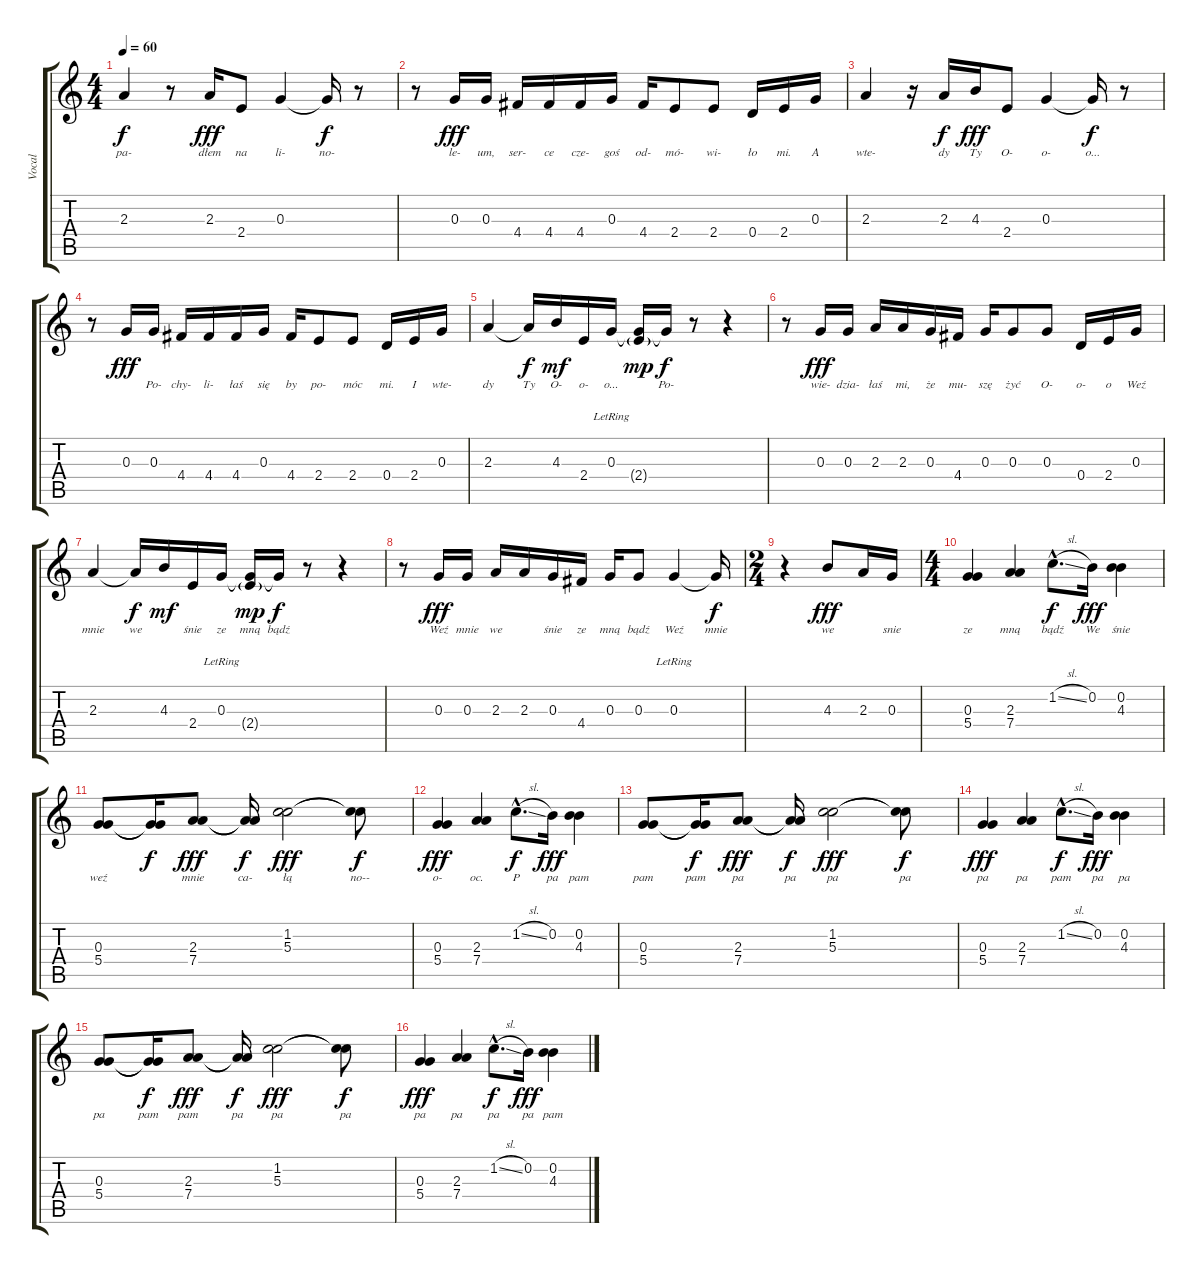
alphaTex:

\track ("Vocal" "Vocal") {instrument electricguitarjazz}
\staff {score tabs}
\tuning (E4 B3 G3 D3 A2 E2) {hide}
\ts (4 4)
\tempo 60
\clef g2
\ks c
2.3{t}.4{lyrics (0 "pa-") lyrics (1 "") lyrics (2 "") lyrics (3 "") lyrics (4 "") dy f} r.8 2.3.16{lyrics (0 "dłem") lyrics (1 "") lyrics (2 "") lyrics (3 "") lyrics (4 "") dy fff} 2.4.8{lyrics (0 "na") lyrics (1 "") lyrics (2 "") lyrics (3 "") lyrics (4 "")} 0.3.4{lyrics (0 "li-") lyrics (1 "") lyrics (2 "") lyrics (3 "") lyrics (4 "")} 0.3{t}.16{lyrics (0 "no-") lyrics (1 "") lyrics (2 "") lyrics (3 "") lyrics (4 "") dy f} r.8 |
r.8 0.3.16{lyrics (0 "le-") lyrics (1 "") lyrics (2 "") lyrics (3 "") lyrics (4 "") dy fff} 0.3.16{lyrics (0 "um,") lyrics (1 "") lyrics (2 "") lyrics (3 "") lyrics (4 "")} 4.4.16{lyrics (0 "ser-") lyrics (1 "") lyrics (2 "") lyrics (3 "") lyrics (4 "")} 4.4.16{lyrics (0 "ce") lyrics (1 "") lyrics (2 "") lyrics (3 "") lyrics (4 "")} 4.4.16{lyrics (0 "cze-") lyrics (1 "") lyrics (2 "") lyrics (3 "") lyrics (4 "")} 0.3.16{lyrics (0 "goś") lyrics (1 "") lyrics (2 "") lyrics (3 "") lyrics (4 "")} 4.4.16{lyrics (0 "od-") lyrics (1 "") lyrics (2 "") lyrics (3 "") lyrics (4 "")} 2.4.8{lyrics (0 "mó-") lyrics (1 "") lyrics (2 "") lyrics (3 "") lyrics (4 "")} 2.4.8{lyrics (0 "wi-") lyrics (1 "") lyrics (2 "") lyrics (3 "") lyrics (4 "")} 0.4.16{lyrics (0 "ło") lyrics (1 "") lyrics (2 "") lyrics (3 "") lyrics (4 "")} 2.4.16{lyrics (0 "mi.") lyrics (1 "") lyrics (2 "") lyrics (3 "") lyrics (4 "")} 0.3.16{lyrics (0 "A") lyrics (1 "") lyrics (2 "") lyrics (3 "") lyrics (4 "")} |
2.3.4{lyrics (0 "wte-") lyrics (1 "") lyrics (2 "") lyrics (3 "") lyrics (4 "")} r.16 2.3.16{lyrics (0 "dy") lyrics (1 "") lyrics (2 "") lyrics (3 "") lyrics (4 "") dy f} 4.3.16{lyrics (0 "Ty") lyrics (1 "") lyrics (2 "") lyrics (3 "") lyrics (4 "") dy fff} 2.4.8{lyrics (0 "O-") lyrics (1 "") lyrics (2 "") lyrics (3 "") lyrics (4 "")} 0.3.4{lyrics (0 "o-") lyrics (1 "") lyrics (2 "") lyrics (3 "") lyrics (4 "")} 0.3{t}.16{lyrics (0 "o...") lyrics (1 "") lyrics (2 "") lyrics (3 "") lyrics (4 "") dy f} r.8 |
r.8 0.3.16{lyrics (0 "") lyrics (1 "") lyrics (2 "") lyrics (3 "") lyrics (4 "") dy fff} 0.3.16{lyrics (0 "Po-") lyrics (1 "") lyrics (2 "") lyrics (3 "") lyrics (4 "")} 4.4.16{lyrics (0 "chy-") lyrics (1 "") lyrics (2 "") lyrics (3 "") lyrics (4 "")} 4.4.16{lyrics (0 "li-") lyrics (1 "") lyrics (2 "") lyrics (3 "") lyrics (4 "")} 4.4.16{lyrics (0 "łaś") lyrics (1 "") lyrics (2 "") lyrics (3 "") lyrics (4 "")} 0.3.16{lyrics (0 "się") lyrics (1 "") lyrics (2 "") lyrics (3 "") lyrics (4 "")} 4.4.16{lyrics (0 "by") lyrics (1 "") lyrics (2 "") lyrics (3 "") lyrics (4 "")} 2.4.8{lyrics (0 "po-") lyrics (1 "") lyrics (2 "") lyrics (3 "") lyrics (4 "")} 2.4.8{lyrics (0 "móc") lyrics (1 "") lyrics (2 "") lyrics (3 "") lyrics (4 "")} 0.4.16{lyrics (0 "mi.") lyrics (1 "") lyrics (2 "") lyrics (3 "") lyrics (4 "")} 2.4.16{lyrics (0 "I") lyrics (1 "") lyrics (2 "") lyrics (3 "") lyrics (4 "")} 0.3.16{lyrics (0 "wte-") lyrics (1 "") lyrics (2 "") lyrics (3 "") lyrics (4 "")} |
2.3.4{lyrics (0 "dy") lyrics (1 "") lyrics (2 "") lyrics (3 "") lyrics (4 "")} 2.3{t}.16{lyrics (0 "Ty") lyrics (1 "") lyrics (2 "") lyrics (3 "") lyrics (4 "") dy f} 4.3.16{lyrics (0 "O-") lyrics (1 "") lyrics (2 "") lyrics (3 "") lyrics (4 "") dy mf} 2.4.16{lyrics (0 "o-") lyrics (1 "") lyrics (2 "") lyrics (3 "") lyrics (4 "")} 0.3{lr}.16{lyrics (0 "o...") lyrics (1 "") lyrics (2 "") lyrics (3 "") lyrics (4 "")} (0.3{t} 2.4{g}).16{lyrics (0 "") lyrics (1 "") lyrics (2 "") lyrics (3 "") lyrics (4 "") dy mp} 0.3{t}.16{lyrics (0 "Po-") lyrics (1 "") lyrics (2 "") lyrics (3 "") lyrics (4 "") dy f} r.8 r.4 |
r.8 0.3.16{lyrics (0 "wie-") lyrics (1 "") lyrics (2 "") lyrics (3 "") lyrics (4 "") dy fff} 0.3.16{lyrics (0 "dzia-") lyrics (1 "") lyrics (2 "") lyrics (3 "") lyrics (4 "")} 2.3.16{lyrics (0 "łaś") lyrics (1 "") lyrics (2 "") lyrics (3 "") lyrics (4 "")} 2.3.16{lyrics (0 "mi,") lyrics (1 "") lyrics (2 "") lyrics (3 "") lyrics (4 "")} 0.3.16{lyrics (0 "że") lyrics (1 "") lyrics (2 "") lyrics (3 "") lyrics (4 "")} 4.4.16{lyrics (0 "mu-") lyrics (1 "") lyrics (2 "") lyrics (3 "") lyrics (4 "")} 0.3.16{lyrics (0 "szę") lyrics (1 "") lyrics (2 "") lyrics (3 "") lyrics (4 "")} 0.3.8{lyrics (0 "żyć") lyrics (1 "") lyrics (2 "") lyrics (3 "") lyrics (4 "")} 0.3.8{lyrics (0 "O-") lyrics (1 "") lyrics (2 "") lyrics (3 "") lyrics (4 "")} 0.4.16{lyrics (0 "o-") lyrics (1 "") lyrics (2 "") lyrics (3 "") lyrics (4 "")} 2.4.16{lyrics (0 "o") lyrics (1 "") lyrics (2 "") lyrics (3 "") lyrics (4 "")} 0.3.16{lyrics (0 "Weź") lyrics (1 "") lyrics (2 "") lyrics (3 "") lyrics (4 "")} |
2.3.4{lyrics (0 "mnie") lyrics (1 "") lyrics (2 "") lyrics (3 "") lyrics (4 "")} 2.3{t}.16{lyrics (0 "we") lyrics (1 "") lyrics (2 "") lyrics (3 "") lyrics (4 "") dy f} 4.3.16{lyrics (0 "") lyrics (1 "") lyrics (2 "") lyrics (3 "") lyrics (4 "") dy mf} 2.4.16{lyrics (0 "śnie") lyrics (1 "") lyrics (2 "") lyrics (3 "") lyrics (4 "")} 0.3{lr}.16{lyrics (0 "ze") lyrics (1 "") lyrics (2 "") lyrics (3 "") lyrics (4 "")} (0.3{t} 2.4{g}).16{lyrics (0 "mną") lyrics (1 "") lyrics (2 "") lyrics (3 "") lyrics (4 "") dy mp} 0.3{t}.16{lyrics (0 "bądź") lyrics (1 "") lyrics (2 "") lyrics (3 "") lyrics (4 "") dy f} r.8 r.4 |
r.8 0.3.16{lyrics (0 "Weź") lyrics (1 "") lyrics (2 "") lyrics (3 "") lyrics (4 "") dy fff} 0.3.16{lyrics (0 "mnie") lyrics (1 "") lyrics (2 "") lyrics (3 "") lyrics (4 "")} 2.3.16{lyrics (0 "we") lyrics (1 "") lyrics (2 "") lyrics (3 "") lyrics (4 "")} 2.3.16{lyrics (0 "") lyrics (1 "") lyrics (2 "") lyrics (3 "") lyrics (4 "")} 0.3.16{lyrics (0 "śnie") lyrics (1 "") lyrics (2 "") lyrics (3 "") lyrics (4 "")} 4.4.16{lyrics (0 "ze") lyrics (1 "") lyrics (2 "") lyrics (3 "") lyrics (4 "")} 0.3.16{lyrics (0 "mną") lyrics (1 "") lyrics (2 "") lyrics (3 "") lyrics (4 "")} 0.3.8{lyrics (0 "bądź") lyrics (1 "") lyrics (2 "") lyrics (3 "") lyrics (4 "")} 0.3{lr}.4{lyrics (0 "Weź") lyrics (1 "") lyrics (2 "") lyrics (3 "") lyrics (4 "")} 0.3{t}.16{lyrics (0 "mnie") lyrics (1 "") lyrics (2 "") lyrics (3 "") lyrics (4 "") dy f} |
\ts (2 4)
r.4 4.3.8{lyrics (0 "we") lyrics (1 "") lyrics (2 "") lyrics (3 "") lyrics (4 "") dy fff} 2.3.16{lyrics (0 "") lyrics (1 "") lyrics (2 "") lyrics (3 "") lyrics (4 "")} 0.3.16{lyrics (0 "snie") lyrics (1 "") lyrics (2 "") lyrics (3 "") lyrics (4 "")} |
\ts (4 4)
(0.3 5.4).4{lyrics (0 "ze") lyrics (1 "") lyrics (2 "") lyrics (3 "") lyrics (4 "")} (2.3 7.4).4{lyrics (0 "mną") lyrics (1 "") lyrics (2 "") lyrics (3 "") lyrics (4 "")} 1.2{sl hac}.8{d lyrics (0 "bądź") lyrics (1 "") lyrics (2 "") lyrics (3 "") lyrics (4 "") dy f} 0.2.16{lyrics (0 "We") lyrics (1 "") lyrics (2 "") lyrics (3 "") lyrics (4 "") dy fff} (0.2 4.3).4{lyrics (0 "śnie") lyrics (1 "") lyrics (2 "") lyrics (3 "") lyrics (4 "")} |
(0.3 5.4).8{lyrics (0 "weź") lyrics (1 "") lyrics (2 "") lyrics (3 "") lyrics (4 "")} (0.3{t} 5.4{t}).16{lyrics (0 "") lyrics (1 "") lyrics (2 "") lyrics (3 "") lyrics (4 "") dy f} (2.3 7.4).8{lyrics (0 "mnie") lyrics (1 "") lyrics (2 "") lyrics (3 "") lyrics (4 "") dy fff} (2.3{t} 7.4{t}).16{lyrics (0 "ca-") lyrics (1 "") lyrics (2 "") lyrics (3 "") lyrics (4 "") dy f} (1.2 5.3).2{lyrics (0 "łą") lyrics (1 "") lyrics (2 "") lyrics (3 "") lyrics (4 "") dy fff} (1.2{t} 5.3{t}).8{lyrics (0 "no--") lyrics (1 "") lyrics (2 "") lyrics (3 "") lyrics (4 "") dy f} |
(0.3 5.4).4{lyrics (0 "o-") lyrics (1 "") lyrics (2 "") lyrics (3 "") lyrics (4 "") dy fff} (2.3 7.4).4{lyrics (0 "oc.") lyrics (1 "") lyrics (2 "") lyrics (3 "") lyrics (4 "")} 1.2{sl hac}.8{d lyrics (0 "P") lyrics (1 "") lyrics (2 "") lyrics (3 "") lyrics (4 "") dy f} 0.2.16{lyrics (0 "pa") lyrics (1 "") lyrics (2 "") lyrics (3 "") lyrics (4 "") dy fff} (0.2 4.3).4{lyrics (0 "pam") lyrics (1 "") lyrics (2 "") lyrics (3 "") lyrics (4 "")} |
(0.3 5.4).8{lyrics (0 "pam") lyrics (1 "") lyrics (2 "") lyrics (3 "") lyrics (4 "")} (0.3{t} 5.4{t}).16{lyrics (0 "pam") lyrics (1 "") lyrics (2 "") lyrics (3 "") lyrics (4 "") dy f} (2.3 7.4).8{lyrics (0 "pa") lyrics (1 "") lyrics (2 "") lyrics (3 "") lyrics (4 "") dy fff} (2.3{t} 7.4{t}).16{lyrics (0 "pa") lyrics (1 "") lyrics (2 "") lyrics (3 "") lyrics (4 "") dy f} (1.2 5.3).2{lyrics (0 "pa") lyrics (1 "") lyrics (2 "") lyrics (3 "") lyrics (4 "") dy fff} (1.2{t} 5.3{t}).8{lyrics (0 "pa") lyrics (1 "") lyrics (2 "") lyrics (3 "") lyrics (4 "") dy f} |
(0.3 5.4).4{lyrics (0 "pa") lyrics (1 "") lyrics (2 "") lyrics (3 "") lyrics (4 "") dy fff} (2.3 7.4).4{lyrics (0 "pa") lyrics (1 "") lyrics (2 "") lyrics (3 "") lyrics (4 "")} 1.2{sl hac}.8{d lyrics (0 "pam") lyrics (1 "") lyrics (2 "") lyrics (3 "") lyrics (4 "") dy f} 0.2.16{lyrics (0 "pa") lyrics (1 "") lyrics (2 "") lyrics (3 "") lyrics (4 "") dy fff} (0.2 4.3).4{lyrics (0 "pa") lyrics (1 "") lyrics (2 "") lyrics (3 "") lyrics (4 "")} |
(0.3 5.4).8{lyrics (0 "pa") lyrics (1 "") lyrics (2 "") lyrics (3 "") lyrics (4 "")} (0.3{t} 5.4{t}).16{lyrics (0 "pam") lyrics (1 "") lyrics (2 "") lyrics (3 "") lyrics (4 "") dy f} (2.3 7.4).8{lyrics (0 "pam") lyrics (1 "") lyrics (2 "") lyrics (3 "") lyrics (4 "") dy fff} (2.3{t} 7.4{t}).16{lyrics (0 "pa") lyrics (1 "") lyrics (2 "") lyrics (3 "") lyrics (4 "") dy f} (1.2 5.3).2{lyrics (0 "pa") lyrics (1 "") lyrics (2 "") lyrics (3 "") lyrics (4 "") dy fff} (1.2{t} 5.3{t}).8{lyrics (0 "pa") lyrics (1 "") lyrics (2 "") lyrics (3 "") lyrics (4 "") dy f} |
(0.3 5.4).4{lyrics (0 "pa") lyrics (1 "") lyrics (2 "") lyrics (3 "") lyrics (4 "") dy fff} (2.3 7.4).4{lyrics (0 "pa") lyrics (1 "") lyrics (2 "") lyrics (3 "") lyrics (4 "")} 1.2{sl hac}.8{d lyrics (0 "pa") lyrics (1 "") lyrics (2 "") lyrics (3 "") lyrics (4 "") dy f} 0.2.16{lyrics (0 "pa") lyrics (1 "") lyrics (2 "") lyrics (3 "") lyrics (4 "") dy fff} (0.2 4.3).4{lyrics (0 "pam") lyrics (1 "") lyrics (2 "") lyrics (3 "") lyrics (4 "")}
